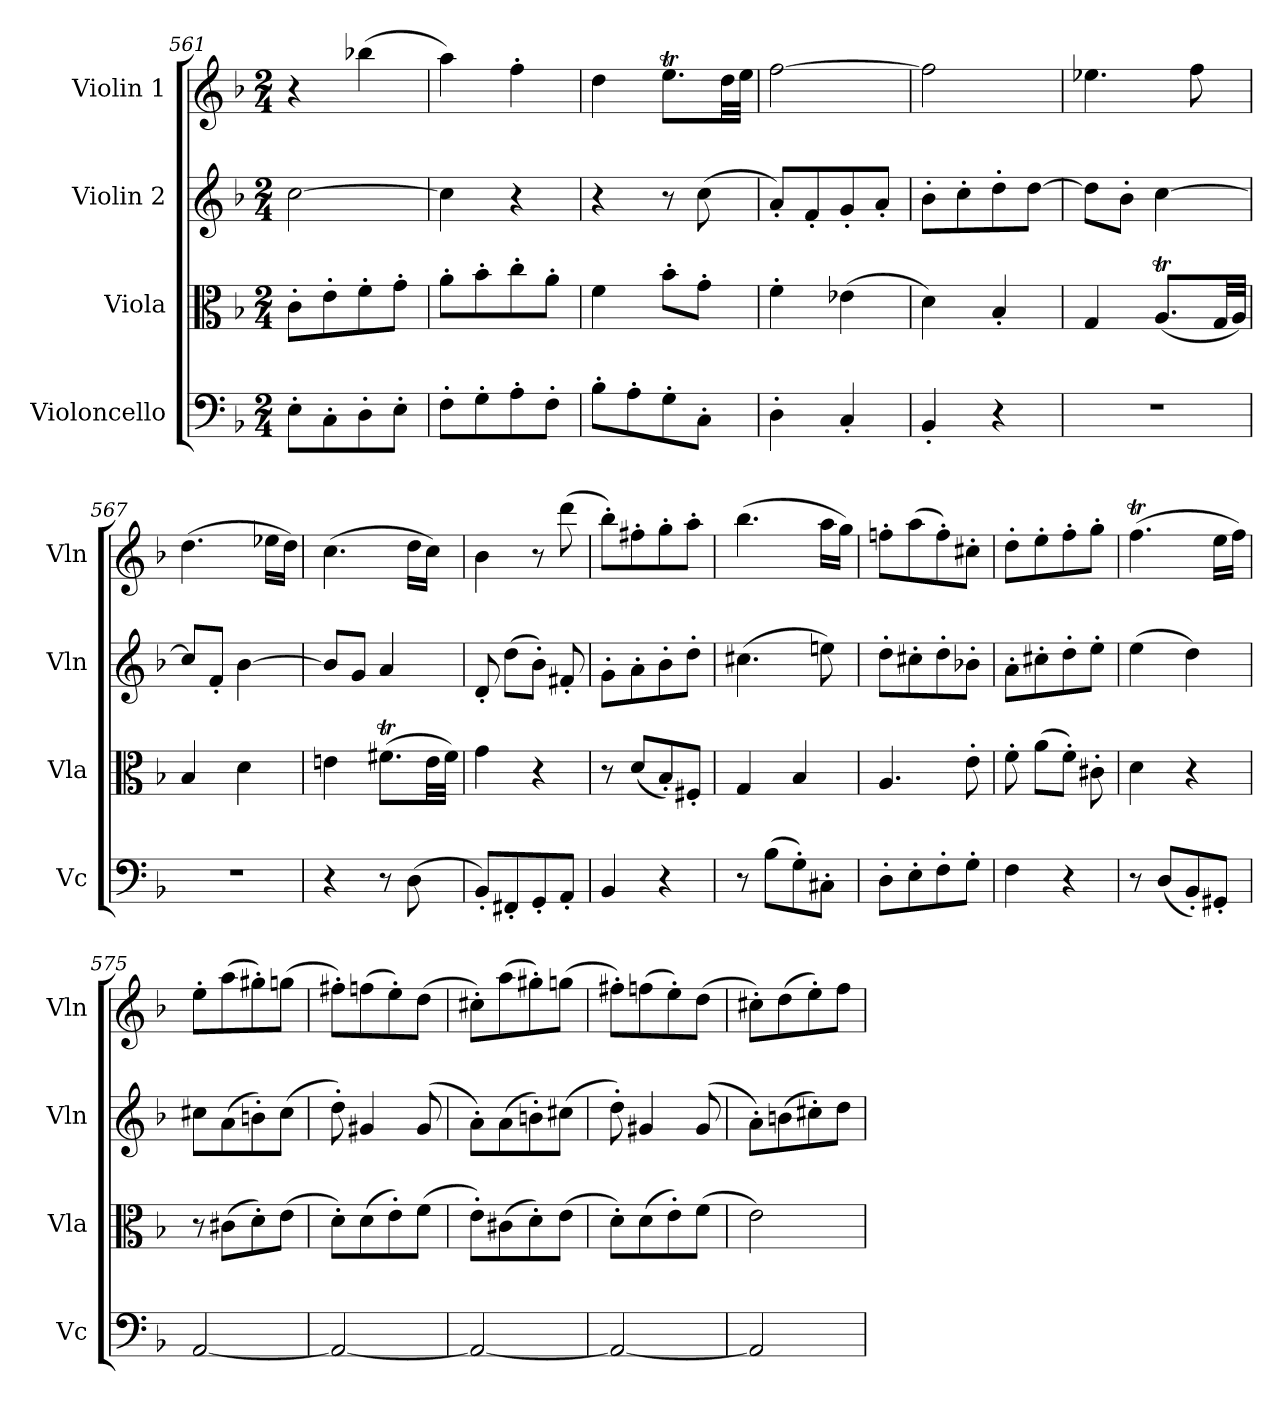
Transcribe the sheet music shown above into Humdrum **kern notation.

**kern	**kern	**kern	**kern
*part4	*part3	*part2	*part1
*staff4	*staff3	*staff2	*staff1
*I"Violoncello	*I"Viola	*I"Violin 2	*I"Violin 1
*I'Vc	*I'Vla	*I'Vln	*I'Vln
*clefF4	*clefC3	*clefG2	*clefG2
*k[b-]	*k[b-]	*k[b-]	*k[b-]
*M2/4	*M2/4	*M2/4	*M2/4
=561	=561	=561	=561
8E'\L	8c'\L	[2cc\	4r
8C'\	8e'\	.	.
8D'\	8f'\	.	(>4bb-X\
8E'\J	8g'\J	.	.
=562	=562	=562	=562
8F'\L	8a'\L	4cc\]	4aa\)
8G'\	8b-'\	.	.
8A'\	8cc'\	4r	4ff'\
8F'\J	8a'\J	.	.
=563	=563	=563	=563
8B-'\L	4f\	4r	4dd\
8A'\	.	.	.
8G'\	8b-'\L	8r	8.eet\L
8C'\J	8g'\J	(>8cc\	.
.	.	.	32dd\LL
.	.	.	32ee\JJJ
=564	=564	=564	=564
4D'\	4f'\	8a'/L)	[2ff\
.	.	8f'/	.
4C'/	(>4e-X\	8g'/	.
.	.	8a'/J	.
=565	=565	=565	=565
4BB-'/	4d\)	8b-'\L	2ff\]
.	.	8cc'\	.
4r	4B-'/	8dd'\	.
.	.	[8dd\J	.
=566	=566	=566	=566
2r	4G/	8dd\L]	4.ee-X\
.	.	8b-'\J	.
.	(<8.At/L	[4cc\	.
.	.	.	8ff\
.	32G/LL	.	.
.	32A/JJJ)	.	.
!!LO:PB:g=z
=567	=567	=567	=567
2r	4B-/	8cc/L]	(>4.dd\
.	.	8f'/J	.
.	4d\	[4b-\	.
.	.	.	16ee-X\LL
.	.	.	16dd\JJ)
=568	=568	=568	=568
4r	4en\	8b-/L]	(>4.cc\
.	.	8g/J	.
8r	(>8.f#Xt\L	4a/	.
(>8D\	.	.	16dd\LL
.	32e\LL	.	16cc\JJ)
.	32f#\JJJ)	.	.
=569	=569	=569	=569
8BB-'/L)	4g\	8d'/	4b-\
8FF#X'/	.	(>8dd\L	.
8GG'/	4r	8b-'\J)	8r
8AA'/J	.	8f#X'/	(>8ddd\
=570	=570	=570	=570
4BB-/	8r	8g'\L	8bb-'\L)
.	(<8d/L	8a'\	8ff#X'\
4r	8B-'/)	8b-'\	8gg'\
.	8F#X'/J	8dd'\J	8aa'\J
=571	=571	=571	=571
8r	4G/	(>4.cc#X\	(>4.bb-\
(>8B-\L	.	.	.
8G'\)	4B-/	.	.
8C#X'\J	.	8een\)	16aa\LL
.	.	.	16gg\JJ)
=572	=572	=572	=572
8D'\L	4.A/	8dd'\L	8ffn'\L
8E'\	.	8cc#X'\	(>8aa\
8F'\	.	8dd'\	8ff'\)
8G'\J	8e'\	8b-X'\J	8cc#X'\J
=573	=573	=573	=573
4F\	8f'\	8a'\L	8dd'\L
.	(>8a\L	8cc#X'\	8ee'\
4r	8f'\J)	8dd'\	8ff'\
.	8c#X'\	8ee'\J	8gg'\J
!!LO:LB:g=z
=574	=574	=574	=574
8r	4d\	(>4ee\	(>4.ffT\
(<8D/L	.	.	.
8BB-'/)	4r	4dd\)	.
8GG#X'/J	.	.	16ee\LL
.	.	.	16ff\JJ)
=575	=575	=575	=575
[2AA/	8r	8cc#X\L	8ee'\L
.	(>8c#X\L	(>8a\	(>8aa\
.	8d'\)	8bn'\)	8gg#X'\)
.	(>8e\J	(>8cc#\J	(>8ggn\J
=576	=576	=576	=576
2AA/_	8d'\L)	8dd'\)	8ff#X'\L)
.	(>8d\	4g#X/	(>8ffn\
.	8e'\)	.	8ee'\)
.	(>8f\J	(<8g#/	(>8dd\J
=577	=577	=577	=577
2AA/_	8e'\L)	8a'\L)	8cc#X'\L)
.	(>8c#X\	(>8a\	(>8aa\
.	8d'\)	8bn'\)	8gg#X'\)
.	(>8e\J	(>8cc#X\J	(>8ggn\J
=578	=578	=578	=578
2AA/_	8d'\L)	8dd'\)	8ff#X'\L)
.	(>8d\	4g#X/	(>8ffn\
.	8e'\)	.	8ee'\)
.	(>8f\J	(<8g#/	(>8dd\J
=579	=579	=579	=579
2AA/]	2e\)	8a'\L)	8cc#X'\L)
.	.	(>8bn\	(>8dd\
.	.	8cc#X'\)	8ee'\)
.	.	8dd\J	8ff\J
=	=	=	=
*-	*-	*-	*-
